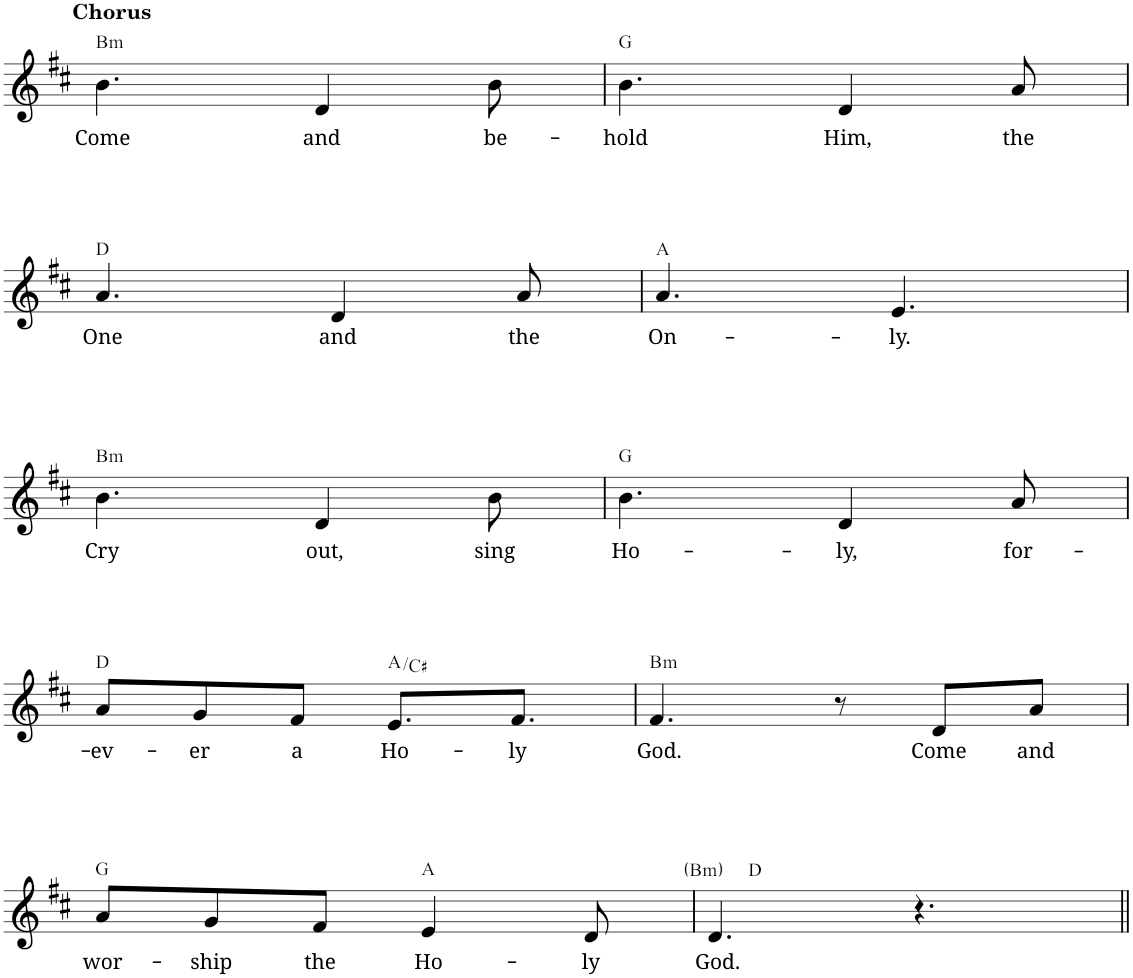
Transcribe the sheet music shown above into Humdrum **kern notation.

**kern	**text	**harte
*part1	*part1	*part1
*staff1	*staff1	*
*I"Piano	*	*
*I'Pno.	*	*
!!LO:PB:g=z
*clefG2	*	*
*k[f#c#]	*	*
*M6/8	*	*
=12	=12	=12
!LO:TX:a:B:t=Chorus	!	!
!	!LO:LY:b	!LO:H:kt=m
4.b\	Come	B:min
!	!LO:LY:b	!
4d/	and	.
!	!LO:LY:b	!
8b\	be-	.
=13	=13	=13
!	!LO:LY:b	!
4.b\	-hold	G:maj
!	!LO:LY:b	!
4d/	Him,	.
!	!LO:LY:b	!
8a/	the	.
!!LO:LB:g=z
=14	=14	=14
!	!LO:LY:b	!
4.a/	One	D:maj
!	!LO:LY:b	!
4d/	and	.
!	!LO:LY:b	!
8a/	the	.
=15	=15	=15
!	!LO:LY:b	!
4.a/	On-	A:maj
!	!LO:LY:b	!
4.e/	-ly.	.
!!LO:LB:g=z
=16	=16	=16
!	!LO:LY:b	!LO:H:kt=m
4.b\	Cry	B:min
!	!LO:LY:b	!
4d/	out,	.
!	!LO:LY:b	!
8b\	sing	.
=17	=17	=17
!	!LO:LY:b	!
4.b\	Ho-	G:maj
!	!LO:LY:b	!
4d/	-ly,	.
!	!LO:LY:b	!
8a/	for-	.
!!LO:LB:g=z
=18	=18	=18
!	!LO:LY:b	!
8a/L	-ev-	D:maj
!	!LO:LY:b	!
8g/	-er	.
!	!LO:LY:b	!
8f#/J	a	.
!	!LO:LY:b	!
8.e/L	Ho-	A:maj/3
!	!LO:LY:b	!
8.f#/J	-ly	.
=19	=19	=19
!	!LO:LY:b	!LO:H:kt=m
4.f#/	God.	B:min
8r	.	.
!	!LO:LY:b	!
8d/L	Come	.
!	!LO:LY:b	!
8a/J	and	.
!!LO:LB:g=z
=20	=20	=20
!	!LO:LY:b	!
8a/L	wor-	G:maj
!	!LO:LY:b	!
8g/	-ship	.
!	!LO:LY:b	!
8f#/J	the	.
!	!LO:LY:b	!
4e/	Ho-	A:maj
!	!LO:LY:b	!
8d/	-ly	.
=21	=21	=21
!	!LO:LY:b	!LO:H:n=2:kt=m
4.d/	God.	D:maj B:min
4.r	.	.
=||	=||	=||
*-	*-	*-
